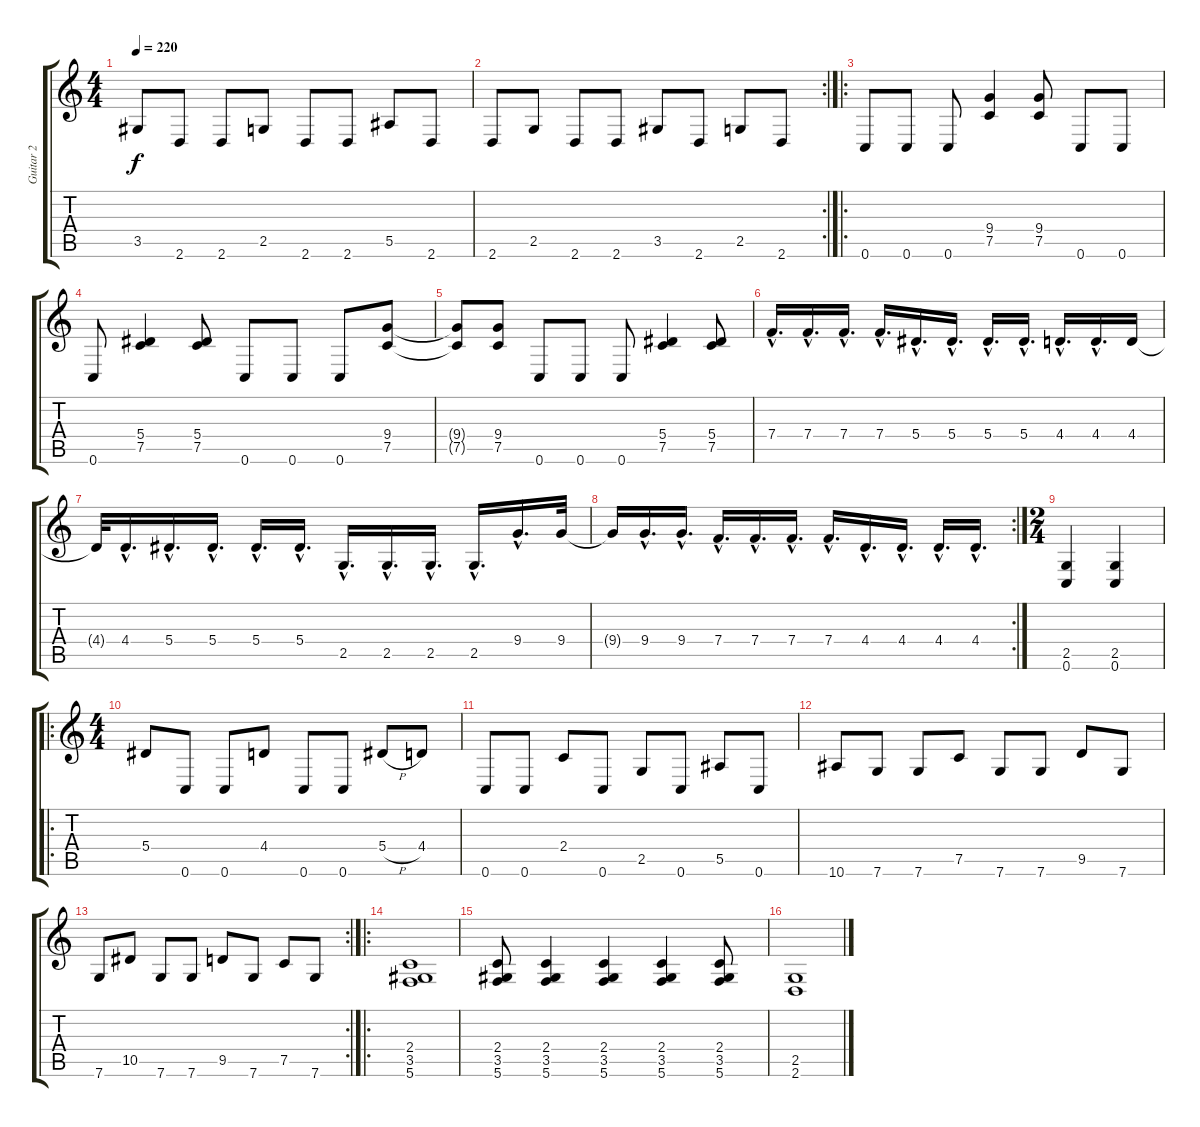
\track ("Guitar 2" "Guitar 2") {instrument distortionguitar}
\staff {score tabs}
\tuning (C4 G3 Eb3 Bb2 F2 C2) {hide}
\ts (4 4)
\tempo 220
\clef g2
\ks c
3.5.8{dy f} 2.6.8 2.6.8 2.5.8 2.6.8 2.6.8 5.5.8 2.6.8 |
\rc 2
2.6.8 2.5.8 2.6.8 2.6.8 3.5.8 2.6.8 2.5.8 2.6.8 |
\ro
0.6.8 0.6.8 0.6.8 (9.4 7.5).4 (9.4 7.5).8 0.6.8 0.6.8 |
0.6.8 (5.4 7.5).4 (5.4 7.5).8 0.6.8 0.6.8 0.6.8 (9.4 7.5).8 |
(9.4{t} 7.5{t}).8 (9.4 7.5).8 0.6.8 0.6.8 0.6.8 (5.4 7.5).4 (5.4 7.5).8 |
7.4{hac}.16{d} 7.4{hac}.16{d} 7.4{hac}.16{d} 7.4{hac}.16{d} 5.4{hac}.16{d} 5.4{hac}.16{d} 5.4{hac}.16{d} 5.4{hac}.16{d} 4.4{hac}.16{d} 4.4{hac}.16{d} 4.4.16 |
4.4{t}.32 4.4{hac}.16{d} 5.4{hac}.16{d} 5.4{hac}.16{d} 5.4{hac}.16{d} 5.4{hac}.16{d} 2.5{hac}.16{d} 2.5{hac}.16{d} 2.5{hac}.16{d} 2.5{hac}.16{d} 9.4{hac}.16{d} 9.4.32 |
\rc 2
9.4{t}.16 9.4{hac}.16{d} 9.4{hac}.16{d} 7.4{hac}.16{d} 7.4{hac}.16{d} 7.4{hac}.16{d} 7.4{hac}.16{d} 4.4{hac}.16{d} 4.4{hac}.16{d} 4.4{hac}.16{d} 4.4{hac}.16{d} |
\ts (2 4)
(2.5 0.6).4 (2.5 0.6).4 |
\ro
\ts (4 4)
5.4.8 0.6.8 0.6.8 4.4.8 0.6.8 0.6.8 5.4{h}.8 4.4.8 |
0.6.8 0.6.8 2.4.8 0.6.8 2.5.8 0.6.8 5.5.8 0.6.8 |
10.6.8 7.6.8 7.6.8 7.5.8 7.6.8 7.6.8 9.5.8 7.6.8 |
\rc 2
7.6.8 10.5.8 7.6.8 7.6.8 9.5.8 7.6.8 7.5.8 7.6.8 |
\ro
(2.4 3.5 5.6).1 |
(2.4 3.5 5.6).8 (2.4 3.5 5.6).4 (2.4 3.5 5.6).4 (2.4 3.5 5.6).4 (2.4 3.5 5.6).8 |
(2.5 2.6).1
